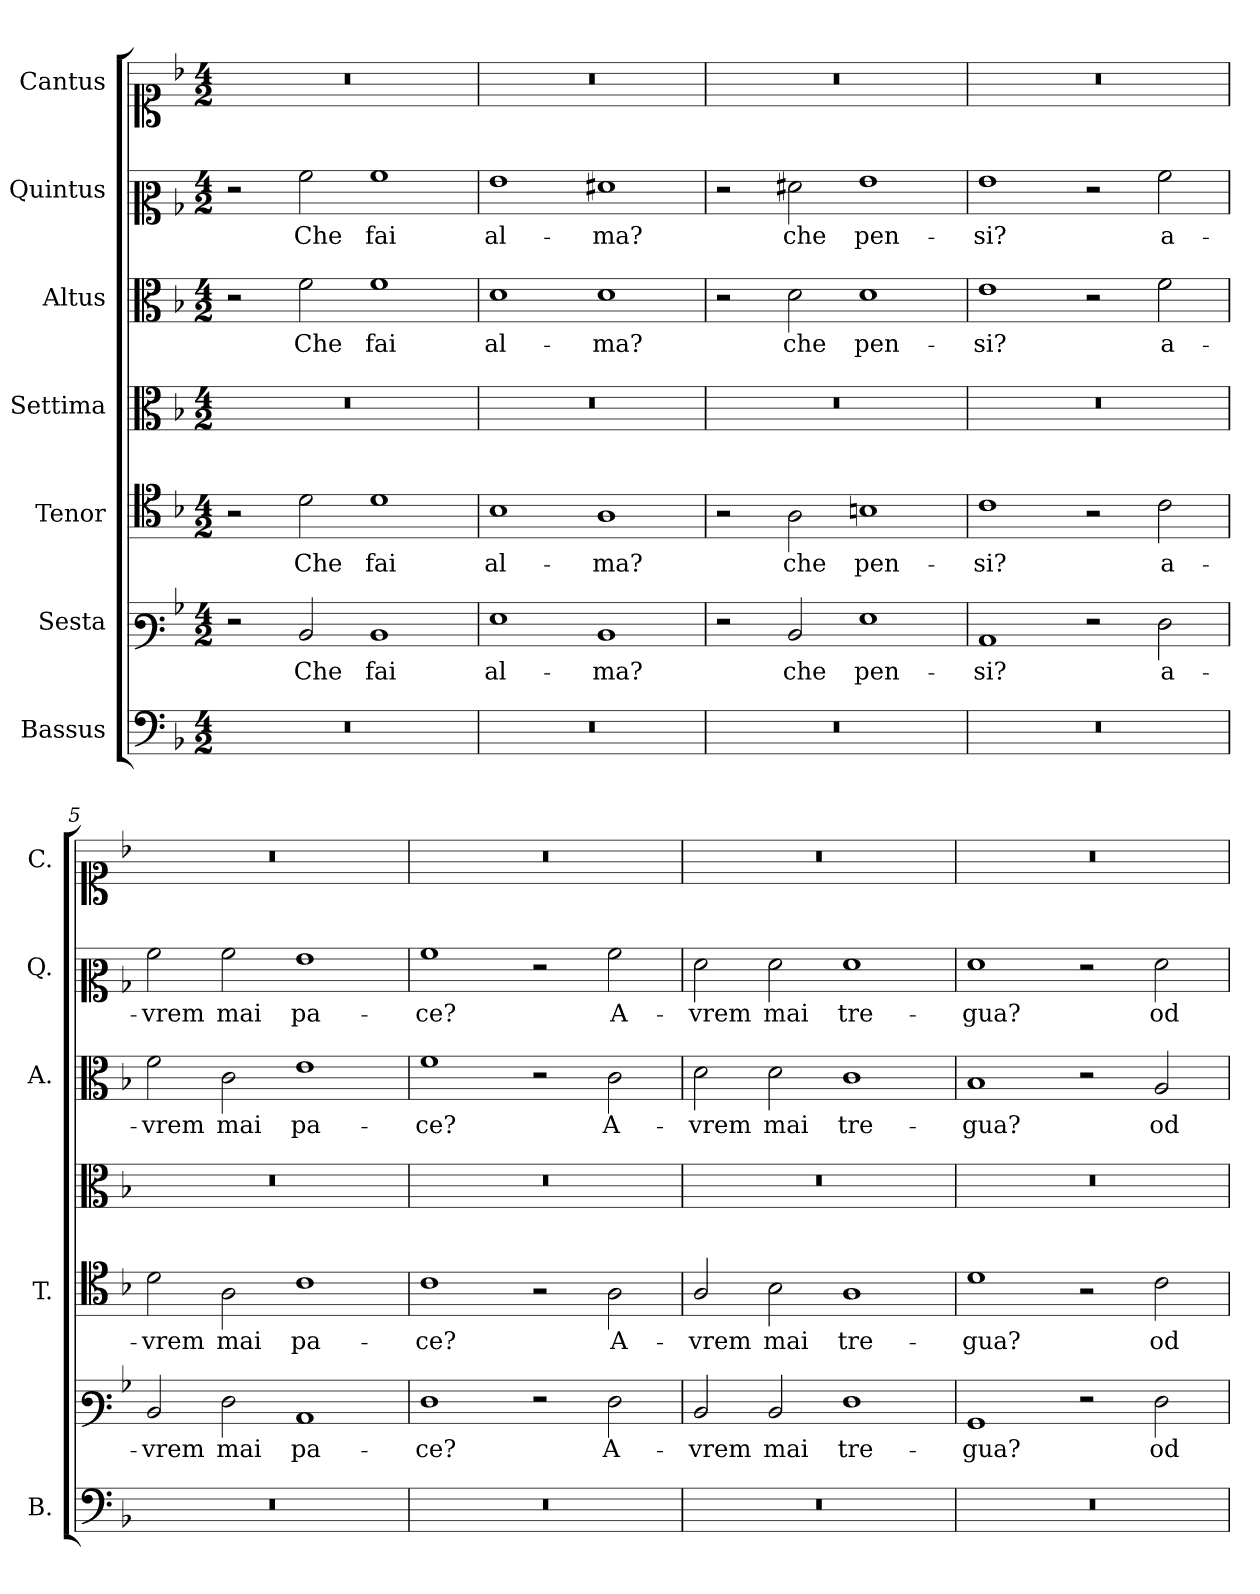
**kern	**kern	**text	**kern	**text	**kern	**kern	**text	**kern	**text	**kern
*part7	*part6	*part6	*part5	*part5	*part4	*part3	*part3	*part2	*part2	*part1
*staff7	*staff6	*staff6	*staff5	*staff5	*staff4	*staff3	*staff3	*staff2	*staff2	*staff1
*I"Bassus	*I"Sesta	*	*I"Tenor	*	*I"Settima	*I"Altus	*	*I"Quintus	*	*I"Cantus
*I'B.	*	*	*I'T.	*	*	*I'A.	*	*I'Q.	*	*I'C.
*clefF4	*clefF3	*	*clefC4	*	*clefC3	*clefC3	*	*clefC2	*	*clefC1
*k[b-]	*k[b-]	*	*k[b-]	*	*k[b-]	*k[b-]	*	*k[b-]	*	*k[b-]
*M4/2	*M4/2	*	*M4/2	*	*M4/2	*M4/2	*	*M4/2	*	*M4/2
=1	=1	=1	=1	=1	=1	=1	=1	=1	=1	=1
0r	2r	.	2r	.	0r	2r	.	2r	.	0r
!	!	!LO:LY:b	!	!LO:LY:b	!	!	!LO:LY:b	!	!LO:LY:b	!
.	2D/	Che	2d\	Che	.	2f\	Che	2a\	Che	.
!	!	!LO:LY:b	!	!LO:LY:b	!	!	!LO:LY:b	!	!LO:LY:b	!
.	1D	fai	1d	fai	.	1f	fai	1a	fai	.
=2	=2	=2	=2	=2	=2	=2	=2	=2	=2	=2
!	!	!LO:LY:b	!	!LO:LY:b	!	!	!LO:LY:b	!	!LO:LY:b	!
0r	1G	al-	1B-	al-	0r	1d	al-	1g	al-	0r
!	!	!LO:LY:b	!	!LO:LY:b	!	!	!LO:LY:b	!	!LO:LY:b	!
.	1D	-ma?	1A	-ma?	.	1d	-ma?	1f#X	-ma?	.
=3	=3	=3	=3	=3	=3	=3	=3	=3	=3	=3
0r	2r	.	2r	.	0r	2r	.	2r	.	0r
!	!	!LO:LY:b	!	!LO:LY:b	!	!	!LO:LY:b	!	!LO:LY:b	!
.	2D/	che	2A\	che	.	2d\	che	2f#X\	che	.
!	!	!LO:LY:b	!	!LO:LY:b	!	!	!LO:LY:b	!	!LO:LY:b	!
.	1G	pen-	1Bn	pen-	.	1d	pen-	1g	pen-	.
=4	=4	=4	=4	=4	=4	=4	=4	=4	=4	=4
!	!	!LO:LY:b	!	!LO:LY:b	!	!	!LO:LY:b	!	!LO:LY:b	!
0r	1C	-si?	1c	-si?	0r	1e	-si?	1g	-si?	0r
.	2r	.	2r	.	.	2r	.	2r	.	.
!	!	!LO:LY:b	!	!LO:LY:b	!	!	!LO:LY:b	!	!LO:LY:b	!
.	2F\	a-	2c\	a-	.	2f\	a-	2a\	a-	.
=5	=5	=5	=5	=5	=5	=5	=5	=5	=5	=5
!	!	!LO:LY:b	!	!LO:LY:b	!	!	!LO:LY:b	!	!LO:LY:b	!
0r	2D/	-vrem	2d\	-vrem	0r	2f\	-vrem	2a\	-vrem	0r
!	!	!LO:LY:b	!	!LO:LY:b	!	!	!LO:LY:b	!	!LO:LY:b	!
.	2F\	mai	2A\	mai	.	2c\	mai	2a\	mai	.
!	!	!LO:LY:b	!	!LO:LY:b	!	!	!LO:LY:b	!	!LO:LY:b	!
.	1C	pa-	1c	pa-	.	1e	pa-	1g	pa-	.
=6	=6	=6	=6	=6	=6	=6	=6	=6	=6	=6
!	!	!LO:LY:b	!	!LO:LY:b	!	!	!LO:LY:b	!	!LO:LY:b	!
0r	1F	-ce?	1c	-ce?	0r	1f	-ce?	1a	-ce?	0r
.	2r	.	2r	.	.	2r	.	2r	.	.
!	!	!LO:LY:b	!	!LO:LY:b	!	!	!LO:LY:b	!	!LO:LY:b	!
.	2F\	A­-	2A\	A-	.	2c\	A­-	2a\	A-	.
!!LO:LB:g=z
=7	=7	=7	=7	=7	=7	=7	=7	=7	=7	=7
!	!	!LO:LY:b	!	!LO:LY:b	!	!	!LO:LY:b	!	!LO:LY:b	!
0r	2D/	-vrem	2A/	-vrem	0r	2d\	-vrem	2f\	-vrem	0r
!	!	!LO:LY:b	!	!LO:LY:b	!	!	!LO:LY:b	!	!LO:LY:b	!
.	2D/	mai	2B-\	mai	.	2d\	mai	2f\	mai	.
!	!	!LO:LY:b	!	!LO:LY:b	!	!	!LO:LY:b	!	!LO:LY:b	!
.	1F	tre-	1A	tre-	.	1c	tre-	1f	tre-	.
=8	=8	=8	=8	=8	=8	=8	=8	=8	=8	=8
!	!	!LO:LY:b	!	!LO:LY:b	!	!	!LO:LY:b	!	!LO:LY:b	!
0r	1BB-	-gua?	1d	-gua?	0r	1B-	-gua?	1f	-gua?	0r
.	2r	.	2r	.	.	2r	.	2r	.	.
!	!	!LO:LY:b	!	!LO:LY:b	!	!	!LO:LY:b	!	!LO:LY:b	!
.	2F\	od	2c\	od	.	2A/	od	2f\	od	.
=	=	=	=	=	=	=	=	=	=	=
*-	*-	*-	*-	*-	*-	*-	*-	*-	*-	*-
